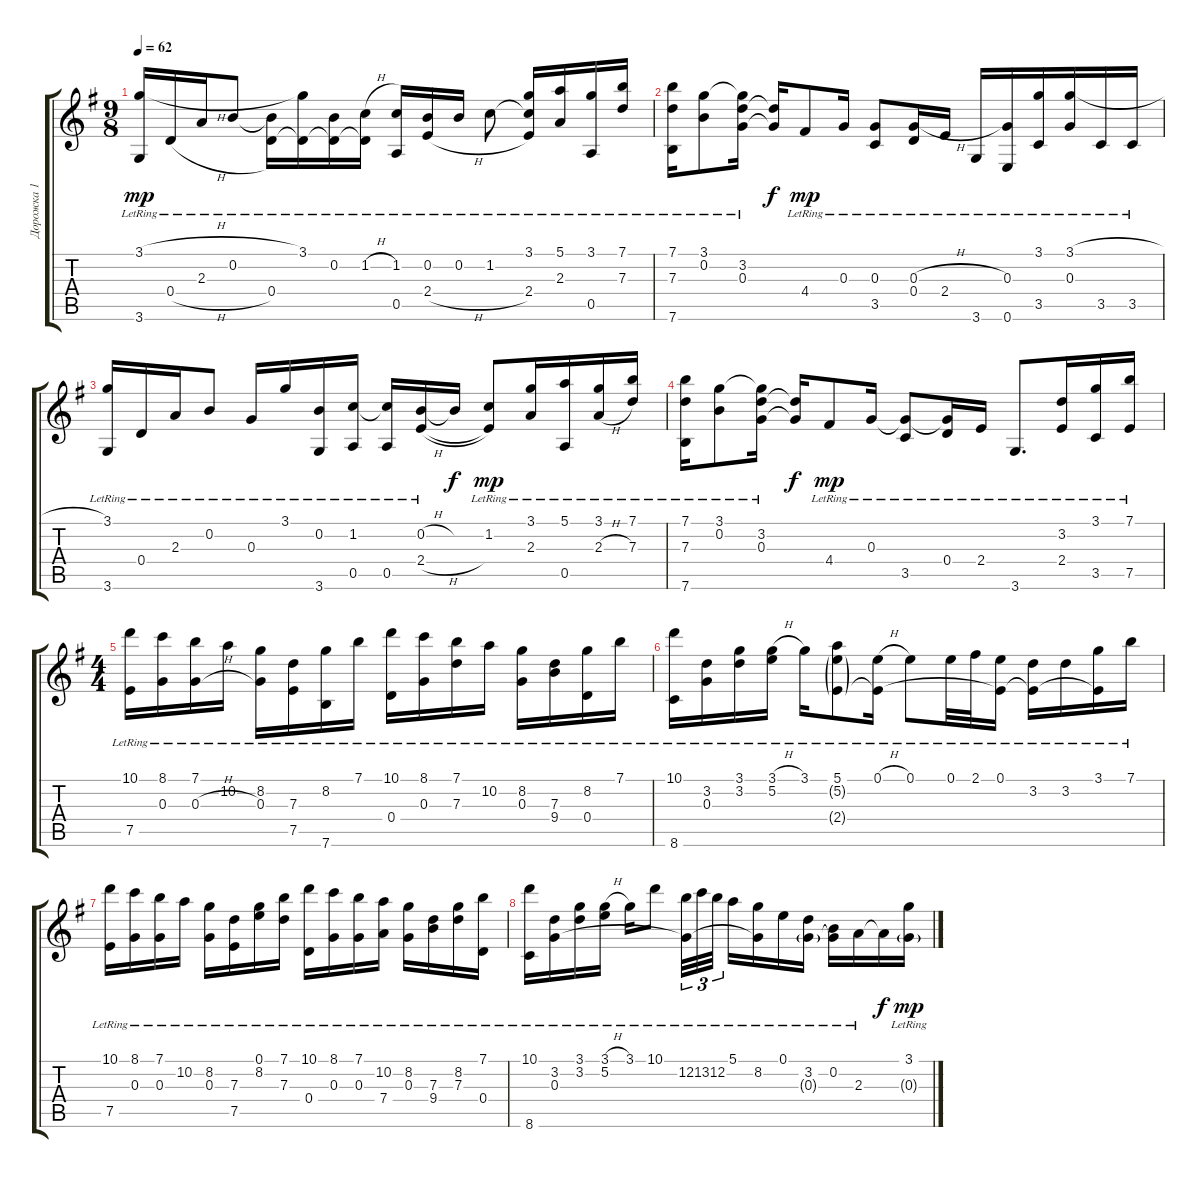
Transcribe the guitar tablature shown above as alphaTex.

\track ("Дорожка 1" "Дорожка 1") {instrument acousticguitarsteel}
\staff {score tabs}
\tuning (E4 B3 G3 D3 A2 E2) {hide}
\ts (9 8)
\tempo 62
\clef g2
\ks g
(3.1{h} 3.6{lr}).16{dy mp} 0.4{h lr}.16 2.3{lr}.16 0.2{lr}.8{beam split} (0.2{t} 0.4{lr}).16{beam merge} (3.1{lr} 0.4{t}).16{beam merge} (0.2{lr} 0.4{t}).16 (1.2{h lr} 0.4{t}).16{beam split} (1.2{lr} 0.5).16 (0.2{lr} 2.4{h lr}).16 0.2{lr}.16 1.2{lr}.8{beam split} (3.1{lr} 1.2{t} 2.4{lr}).16 (5.1{lr} 2.3).16 (3.1{lr} 0.5).16 (7.1{lr} 7.3).16 |
(7.1{lr} 7.3 7.6).16 (3.1{lr} 0.2{lr}).8 (3.1{t} 3.2{lr} 0.3{lr}).16{beam split} (3.2{t} 0.3{t}).16{dy f} 4.4{lr}.8{dy mp beam merge} 0.3{lr}.16{beam split} (0.3{lr} 3.5{lr}).8 (0.3{h lr} 0.4{lr}).16 2.4{lr}.16 3.6{lr}.16 (0.3{lr} 0.6{lr}).16 (3.1{lr} 3.5{lr}).16 (3.1{h lr} 0.3{lr}).16 3.5{lr}.16 3.5{lr}.16 |
(3.1{lr} 3.6{lr}).16 0.4{lr}.16 2.3{lr}.16 0.2{lr}.8{beam split} 0.3{lr}.16{beam merge} 3.1{lr}.16{beam merge} (0.2{lr} 3.6{lr}).16 (1.2{lr} 0.5{lr}).16{beam split} (1.2{t} 0.5{lr}).16 (0.2{h lr} 2.4{h lr}).16 0.2{t}.16{dy f} (1.2{lr} 2.4{t}).8{dy mp} (3.1{lr} 2.3).16 (5.1{lr} 0.5).16 (3.1{lr} 2.3{h}).16 (7.1{lr} 7.3).16 |
(7.1{lr} 7.3{lr} 7.6{lr}).16 (3.1{lr} 0.2{lr}).8 (3.1{t} 3.2{lr} 0.3{lr}).16{beam split} (3.2{t} 0.3{t}).16{dy f} 4.4{lr}.8{dy mp beam merge} 0.3{lr}.16{beam split} (0.3{t} 3.5{lr}).8 (0.3{t} 0.4{lr}).16 2.4{lr}.16 3.6{lr}.8{d} (3.2{lr} 2.4{lr}).16 (3.1{lr} 3.5{lr}).16 (7.1{lr} 7.5).16 |
\ts (4 4)
(10.1{lr} 7.5{lr}).16 (8.1{lr} 0.3{lr}).16 (7.1{lr} 0.3{h lr}).16 10.2{lr}.16{beam split} (8.2{lr} 0.3{lr}).16 (7.3{lr} 7.5{lr}).16{beam merge} (8.2{lr} 7.6).16 7.1{lr}.16{beam split} (10.1{lr} 0.4{lr}).16 (8.1{lr} 0.3{lr}).16 (7.1{lr} 7.3{lr}).16 10.2{lr}.16 (8.2{lr} 0.3{lr}).16 (7.3{lr} 9.4{lr}).16 (8.2{lr} 0.4{lr}).16 7.1{lr}.16 |
(10.1{lr} 8.6{lr}).16 (3.2{lr} 0.3{lr}).16 (3.1{lr} 3.2{lr}).16 (3.1{h lr} 5.2{lr}).16 3.1{lr}.16 (5.1{lr} 5.2{g lr} 2.4{g lr}).8 (0.1{h lr} 2.4{t}).16 0.1{lr}.8 0.1{lr}.32 2.1{lr}.32 (0.1{lr} 2.4{t}).16 (3.2{lr} 2.4{t}).16 3.2{lr}.16 (3.1{lr} 2.4{t}).16 7.1{lr}.16 |
(10.1{lr} 7.5{lr}).16 (8.1{lr} 0.3{lr}).16 (7.1{lr} 0.3{lr}).16 10.2{lr}.16{beam split} (8.2{lr} 0.3).16 (7.3{lr} 7.5{lr}).16{beam merge} (0.1 8.2{lr}).16 (7.1{lr} 7.3{lr}).16{beam split} (10.1{lr} 0.4{lr}).16 (8.1{lr} 0.3{lr}).16 (7.1{lr} 0.3{lr}).16 (10.2{lr} 7.4{lr}).16 (8.2{lr} 0.3{lr}).16 (7.3{lr} 9.4{lr}).16 (8.2{lr} 7.3).16 (7.1{lr} 0.4).16 |
(10.1{lr} 8.6).16 (3.2 0.3{lr}).16 (3.1{lr} 3.2{lr}).16 (3.1{h lr} 5.2{lr}).16 3.1{lr}.16 10.1{lr}.8 (12.2{lr} 0.3{t}).32{tu (3 2)} 13.2{lr}.32{tu (3 2)} 12.2{lr}.32{tu (3 2)} 5.1{lr}.16 (8.2{lr} 0.3{t}).16 0.1{lr}.16 (3.2{lr} 0.3{g lr}).16 (0.2{lr} 0.3{t}).16 2.3{lr}.16 2.3{t}.16{dy f} (3.1{lr} 0.3{g}).16{dy mp}
